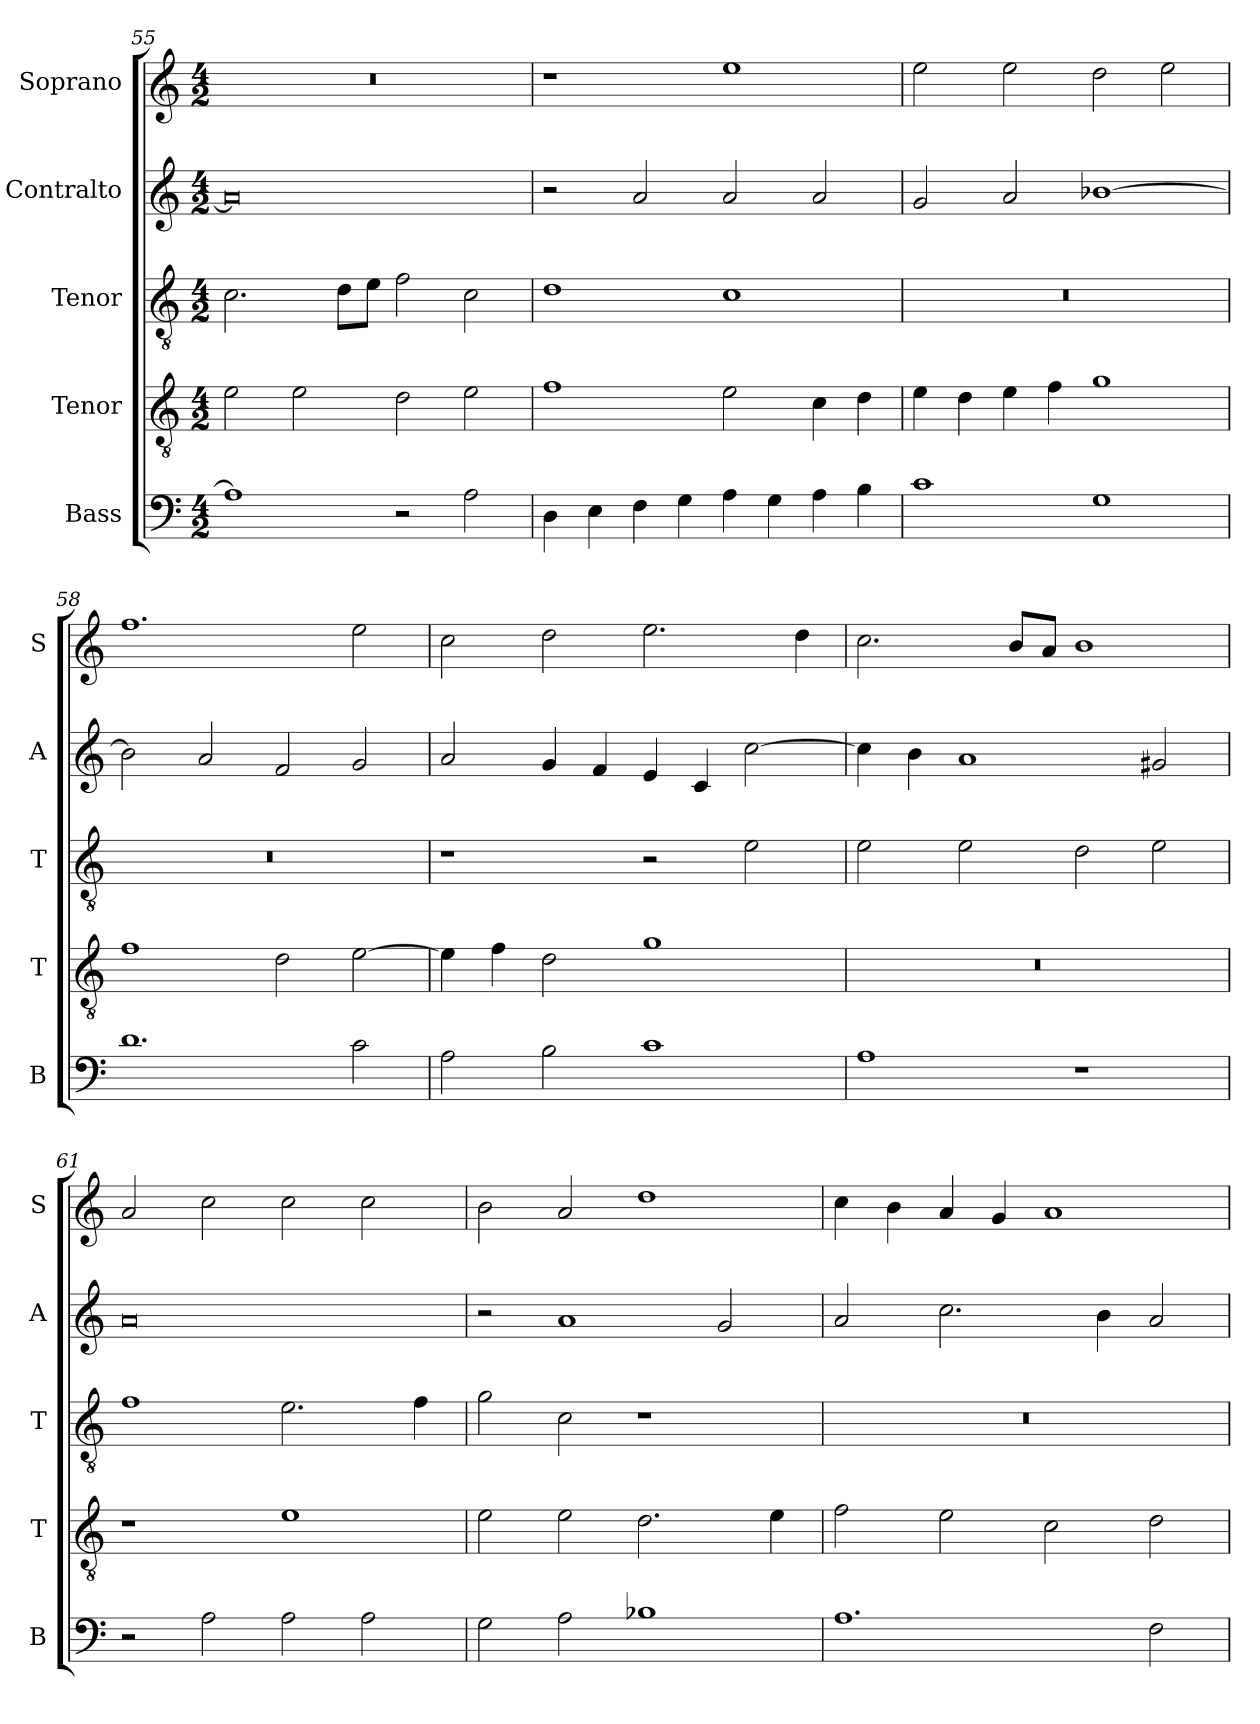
**kern	**kern	**kern	**kern	**kern
*part5	*part4	*part3	*part2	*part1
*staff5	*staff4	*staff3	*staff2	*staff1
*I"Bass	*I"Tenor	*I"Tenor	*I"Contralto	*I"Soprano
*I'B	*I'T	*I'T	*I'A	*I'S
*clefF4	*clefGv2	*clefGv2	*clefG2	*clefG2
*k[]	*k[]	*k[]	*k[]	*k[]
*A:aeo	*A:aeo	*A:aeo	*A:aeo	*A:aeo
*M4/2	*M4/2	*M4/2	*M4/2	*M4/2
=55	=55	=55	=55	=55
1A]	2e	2.c	0a]	0r
.	2e	.	.	.
.	.	8d\L	.	.
.	.	8e\J	.	.
2r	2d	2f	.	.
2A	2e	2c	.	.
=56	=56	=56	=56	=56
4D	1f	1d	2r	1r
4E	.	.	.	.
4F	.	.	2a	.
4G	.	.	.	.
4A	2e	1c	2a	1ee
4G	.	.	.	.
4A	4c	.	2a	.
4B	4d	.	.	.
=57	=57	=57	=57	=57
1c	4e	0r	2g	2ee
.	4d	.	.	.
.	4e	.	2a	2ee
.	4f	.	.	.
1G	1g	.	[1b-X	2dd
.	.	.	.	2ee
=58	=58	=58	=58	=58
1.d	1f	0r	2b-]	1.ff
.	.	.	2a	.
.	2d	.	2f	.
2c	[2e	.	2g	2ee
=59	=59	=59	=59	=59
2A	4e]	1r	2a	2cc
.	4f	.	.	.
2B	2d	.	4g	2dd
.	.	.	4f	.
1c	1g	2r	4e	2.ee
.	.	.	4c	.
.	.	2e	[2cc	.
.	.	.	.	4dd
=60	=60	=60	=60	=60
1A	0r	2e	4cc]	2.cc
.	.	.	4b	.
.	.	2e	1a	.
.	.	.	.	8b/L
.	.	.	.	8a/J
1r	.	2d	.	1b
.	.	2e	2g#X	.
=61	=61	=61	=61	=61
2r	1r	1f	0a	2a
2A	.	.	.	2cc
2A	1e	2.e	.	2cc
2A	.	.	.	2cc
.	.	4f	.	.
=62	=62	=62	=62	=62
2G	2e	2g	2r	2b
2A	2e	2c	1a	2a
1B-X	2.d	1r	.	1dd
.	.	.	2g	.
.	4e	.	.	.
=63	=63	=63	=63	=63
1.A	2f	0r	2a	4cc
.	.	.	.	4b
.	2e	.	2.cc	4a
.	.	.	.	4g
.	2c	.	.	1a
.	.	.	4b	.
2F	2d	.	2a	.
=	=	=	=	=
*-	*-	*-	*-	*-
